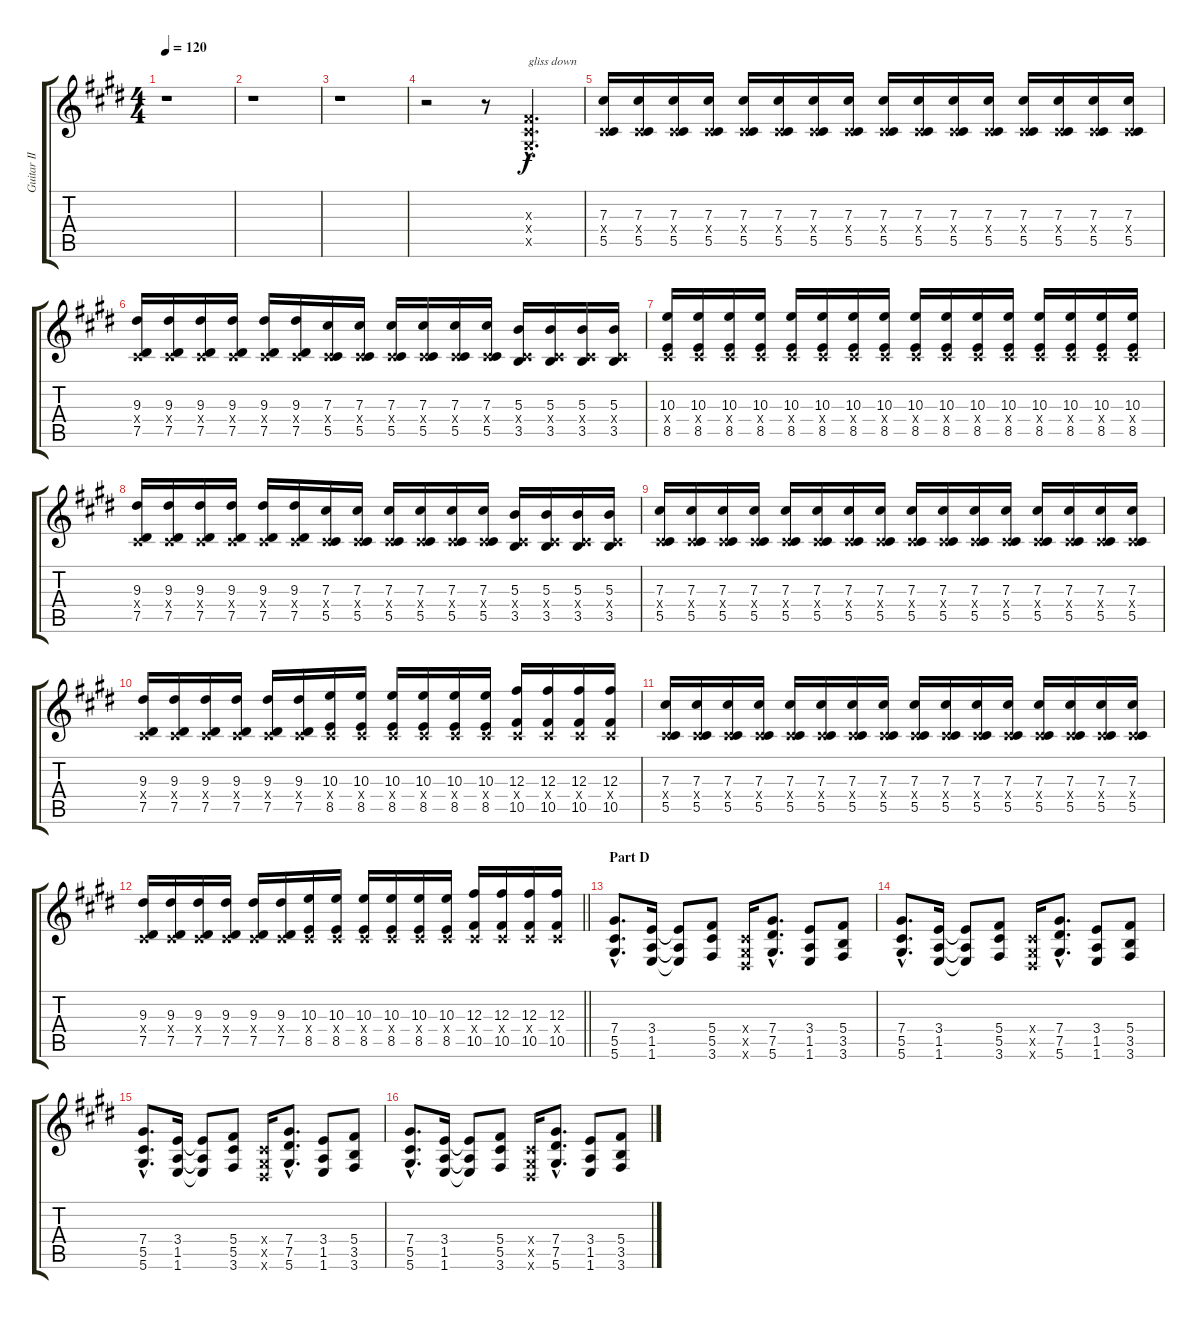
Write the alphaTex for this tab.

\track ("Guitar II (Sugizo)" "Guitar II ") {instrument distortionguitar}
\staff {score tabs}
\tuning (Eb4 Bb3 Gb3 Db3 Ab2 Eb2) {hide}
\ts (4 4)
\tempo 120
\clef g2
\ks e
r.1{dy f} |
r.1 |
r.1 |
r.2 r.8 (0.3{hac x} 0.4{hac x} 0.5{hac x}).4{d txt "gliss down"} |
(7.3 0.4{x} 5.5).16 (7.3 0.4{x} 5.5).16 (7.3 0.4{x} 5.5).16 (7.3 0.4{x} 5.5).16 (7.3 0.4{x} 5.5).16 (7.3 0.4{x} 5.5).16 (7.3 0.4{x} 5.5).16 (7.3 0.4{x} 5.5).16 (7.3 0.4{x} 5.5).16 (7.3 0.4{x} 5.5).16 (7.3 0.4{x} 5.5).16 (7.3 0.4{x} 5.5).16 (7.3 0.4{x} 5.5).16 (7.3 0.4{x} 5.5).16 (7.3 0.4{x} 5.5).16 (7.3 0.4{x} 5.5).16 |
(9.3 0.4{x} 7.5).16 (9.3 0.4{x} 7.5).16 (9.3 0.4{x} 7.5).16 (9.3 0.4{x} 7.5).16 (9.3 0.4{x} 7.5).16 (9.3 0.4{x} 7.5).16 (7.3 0.4{x} 5.5).16 (7.3 0.4{x} 5.5).16 (7.3 0.4{x} 5.5).16 (7.3 0.4{x} 5.5).16 (7.3 0.4{x} 5.5).16 (7.3 0.4{x} 5.5).16 (5.3 0.4{x} 3.5).16 (5.3 0.4{x} 3.5).16 (5.3 0.4{x} 3.5).16 (5.3 0.4{x} 3.5).16 |
(10.3 0.4{x} 8.5).16 (10.3 0.4{x} 8.5).16 (10.3 0.4{x} 8.5).16 (10.3 0.4{x} 8.5).16 (10.3 0.4{x} 8.5).16 (10.3 0.4{x} 8.5).16 (10.3 0.4{x} 8.5).16 (10.3 0.4{x} 8.5).16 (10.3 0.4{x} 8.5).16 (10.3 0.4{x} 8.5).16 (10.3 0.4{x} 8.5).16 (10.3 0.4{x} 8.5).16 (10.3 0.4{x} 8.5).16 (10.3 0.4{x} 8.5).16 (10.3 0.4{x} 8.5).16 (10.3 0.4{x} 8.5).16 |
(9.3 0.4{x} 7.5).16 (9.3 0.4{x} 7.5).16 (9.3 0.4{x} 7.5).16 (9.3 0.4{x} 7.5).16 (9.3 0.4{x} 7.5).16 (9.3 0.4{x} 7.5).16 (7.3 0.4{x} 5.5).16 (7.3 0.4{x} 5.5).16 (7.3 0.4{x} 5.5).16 (7.3 0.4{x} 5.5).16 (7.3 0.4{x} 5.5).16 (7.3 0.4{x} 5.5).16 (5.3 0.4{x} 3.5).16 (5.3 0.4{x} 3.5).16 (5.3 0.4{x} 3.5).16 (5.3 0.4{x} 3.5).16 |
(7.3 0.4{x} 5.5).16 (7.3 0.4{x} 5.5).16 (7.3 0.4{x} 5.5).16 (7.3 0.4{x} 5.5).16 (7.3 0.4{x} 5.5).16 (7.3 0.4{x} 5.5).16 (7.3 0.4{x} 5.5).16 (7.3 0.4{x} 5.5).16 (7.3 0.4{x} 5.5).16 (7.3 0.4{x} 5.5).16 (7.3 0.4{x} 5.5).16 (7.3 0.4{x} 5.5).16 (7.3 0.4{x} 5.5).16 (7.3 0.4{x} 5.5).16 (7.3 0.4{x} 5.5).16 (7.3 0.4{x} 5.5).16 |
(9.3 0.4{x} 7.5).16 (9.3 0.4{x} 7.5).16 (9.3 0.4{x} 7.5).16 (9.3 0.4{x} 7.5).16 (9.3 0.4{x} 7.5).16 (9.3 0.4{x} 7.5).16 (10.3 0.4{x} 8.5).16 (10.3 0.4{x} 8.5).16 (10.3 0.4{x} 8.5).16 (10.3 0.4{x} 8.5).16 (10.3 0.4{x} 8.5).16 (10.3 0.4{x} 8.5).16 (12.3 0.4{x} 10.5).16 (12.3 0.4{x} 10.5).16 (12.3 0.4{x} 10.5).16 (12.3 0.4{x} 10.5).16 |
(7.3 0.4{x} 5.5).16 (7.3 0.4{x} 5.5).16 (7.3 0.4{x} 5.5).16 (7.3 0.4{x} 5.5).16 (7.3 0.4{x} 5.5).16 (7.3 0.4{x} 5.5).16 (7.3 0.4{x} 5.5).16 (7.3 0.4{x} 5.5).16 (7.3 0.4{x} 5.5).16 (7.3 0.4{x} 5.5).16 (7.3 0.4{x} 5.5).16 (7.3 0.4{x} 5.5).16 (7.3 0.4{x} 5.5).16 (7.3 0.4{x} 5.5).16 (7.3 0.4{x} 5.5).16 (7.3 0.4{x} 5.5).16 |
\barLineRight lightlight
(9.3 0.4{x} 7.5).16 (9.3 0.4{x} 7.5).16 (9.3 0.4{x} 7.5).16 (9.3 0.4{x} 7.5).16 (9.3 0.4{x} 7.5).16 (9.3 0.4{x} 7.5).16 (10.3 0.4{x} 8.5).16 (10.3 0.4{x} 8.5).16 (10.3 0.4{x} 8.5).16 (10.3 0.4{x} 8.5).16 (10.3 0.4{x} 8.5).16 (10.3 0.4{x} 8.5).16 (12.3 0.4{x} 10.5).16 (12.3 0.4{x} 10.5).16 (12.3 0.4{x} 10.5).16 (12.3 0.4{x} 10.5).16 |
\section ("" "Part D")
(7.4{hac} 5.5{hac} 5.6{hac}).8{d} (3.4 1.5 1.6).16 (3.4{t} 1.5{t} 1.6{t}).8 (5.4 5.5 3.6).8 (0.4{x} 0.5{x} 0.6{x}).16 (7.4{hac} 7.5{hac} 5.6{hac}).8{d} (3.4 1.5 1.6).8 (5.4 3.5 3.6).8 |
(7.4{hac} 5.5{hac} 5.6{hac}).8{d} (3.4 1.5 1.6).16 (3.4{t} 1.5{t} 1.6{t}).8 (5.4 5.5 3.6).8 (0.4{x} 0.5{x} 0.6{x}).16 (7.4{hac} 7.5{hac} 5.6{hac}).8{d} (3.4 1.5 1.6).8 (5.4 3.5 3.6).8 |
(7.4{hac} 5.5{hac} 5.6{hac}).8{d} (3.4 1.5 1.6).16 (3.4{t} 1.5{t} 1.6{t}).8 (5.4 5.5 3.6).8 (0.4{x} 0.5{x} 0.6{x}).16 (7.4{hac} 7.5{hac} 5.6{hac}).8{d} (3.4 1.5 1.6).8 (5.4 3.5 3.6).8 |
(7.4{hac} 5.5{hac} 5.6{hac}).8{d} (3.4 1.5 1.6).16 (3.4{t} 1.5{t} 1.6{t}).8 (5.4 5.5 3.6).8 (0.4{x} 0.5{x} 0.6{x}).16 (7.4{hac} 7.5{hac} 5.6{hac}).8{d} (3.4 1.5 1.6).8 (5.4 3.5 3.6).8
